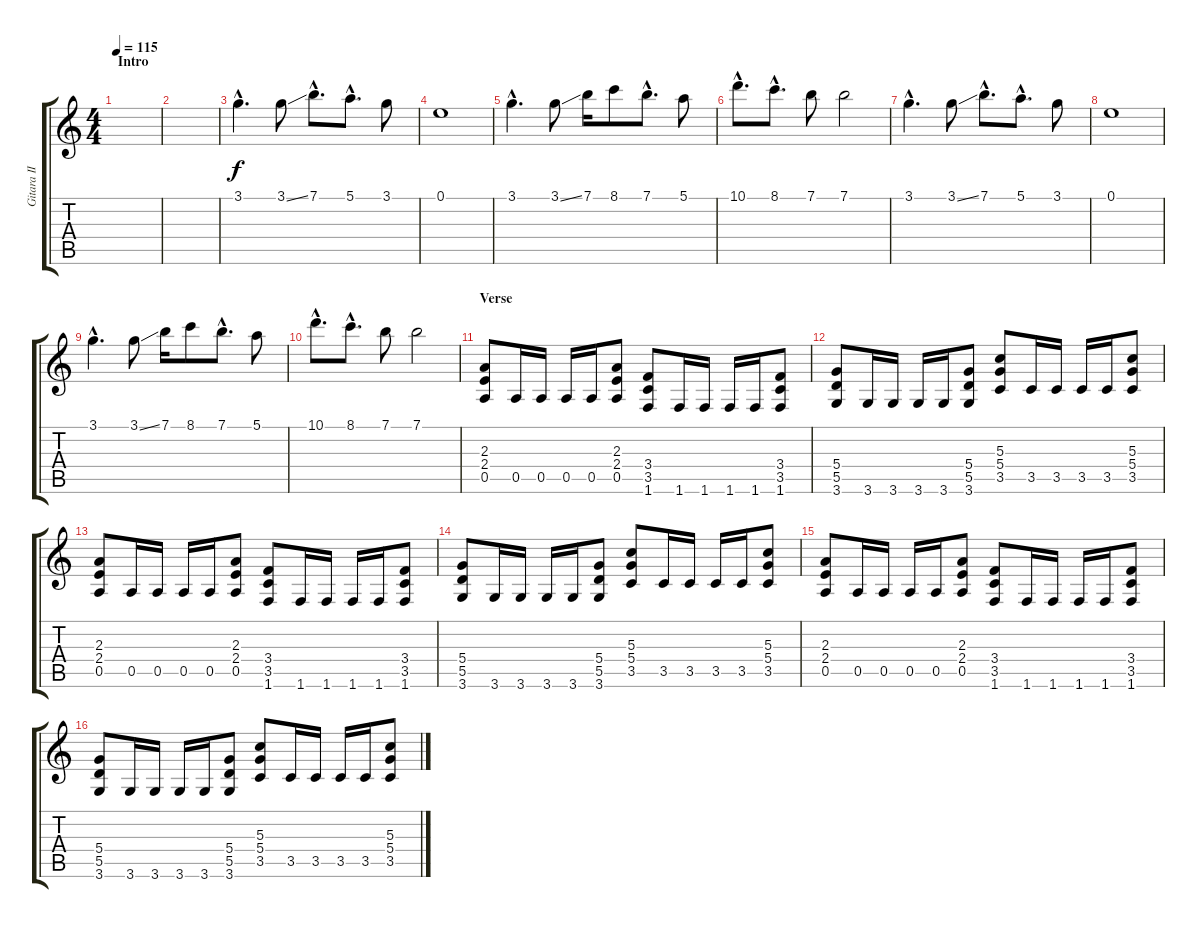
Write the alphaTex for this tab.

\track ("Gitara II" "Gitara II") {instrument overdrivenguitar}
\staff {score tabs}
\tuning (E4 B3 G3 D3 A2 E2) {hide}
\ts (4 4)
\section ("" "Intro")
\tempo 115
\clef g2
\ks c
|
|
3.1{hac}.4{d} 3.1{ss}.8 7.1{hac}.8{d} 5.1{hac}.8{d} 3.1.8 |
0.1.1 |
3.1{hac}.4{d} 3.1{ss}.8 7.1.16 8.1.8 7.1{hac}.8{d} 5.1.8 |
10.1{hac}.8{d} 8.1{hac}.8{d} 7.1.8 7.1.2 |
3.1{hac}.4{d} 3.1{ss}.8 7.1{hac}.8{d} 5.1{hac}.8{d} 3.1.8 |
0.1.1 |
3.1{hac}.4{d} 3.1{ss}.8 7.1.16 8.1.8 7.1{hac}.8{d} 5.1.8 |
10.1{hac}.8{d} 8.1{hac}.8{d} 7.1.8 7.1.2 |
\section ("" "Verse")
(2.3 2.4 0.5).8 0.5.16 0.5.16 0.5.16 0.5.16 (2.3 2.4 0.5).8 (3.4 3.5 1.6).8 1.6.16 1.6.16 1.6.16 1.6.16 (3.4 3.5 1.6).8 |
(5.4 5.5 3.6).8 3.6.16 3.6.16 3.6.16 3.6.16 (5.4 5.5 3.6).8 (5.3 5.4 3.5).8 3.5.16 3.5.16 3.5.16 3.5.16 (5.3 5.4 3.5).8 |
(2.3 2.4 0.5).8 0.5.16 0.5.16 0.5.16 0.5.16 (2.3 2.4 0.5).8 (3.4 3.5 1.6).8 1.6.16 1.6.16 1.6.16 1.6.16 (3.4 3.5 1.6).8 |
(5.4 5.5 3.6).8 3.6.16 3.6.16 3.6.16 3.6.16 (5.4 5.5 3.6).8 (5.3 5.4 3.5).8 3.5.16 3.5.16 3.5.16 3.5.16 (5.3 5.4 3.5).8 |
(2.3 2.4 0.5).8 0.5.16 0.5.16 0.5.16 0.5.16 (2.3 2.4 0.5).8 (3.4 3.5 1.6).8 1.6.16 1.6.16 1.6.16 1.6.16 (3.4 3.5 1.6).8 |
(5.4 5.5 3.6).8 3.6.16 3.6.16 3.6.16 3.6.16 (5.4 5.5 3.6).8 (5.3 5.4 3.5).8 3.5.16 3.5.16 3.5.16 3.5.16 (5.3 5.4 3.5).8
